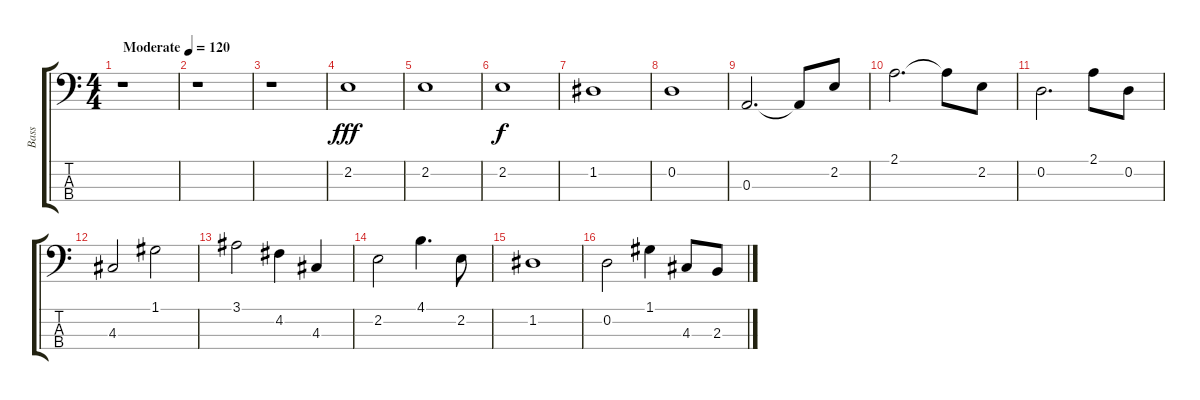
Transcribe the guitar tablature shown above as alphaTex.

\track ("Bass" "Bass") {instrument electricbassfinger}
\staff {score tabs}
\tuning (G2 D2 A1 E1) {hide}
\ts (4 4)
\tempo (120 "Moderate")
\clef f4
\ks c
r.1{dy fff instrument electricbassfinger} |
r.1 |
r.1 |
2.2.1 |
2.2.1 |
2.2.1{dy f} |
1.2.1 |
0.2.1 |
0.3.2{d} 0.3{t}.8 2.2.8 |
2.1.2{d} 2.1{t}.8 2.2.8 |
0.2.2{d} 2.1.8 0.2.8 |
4.3.2 1.1.2 |
3.1.2 4.2.4 4.3.4 |
2.2.2 4.1.4{d} 2.2.8 |
1.2.1 |
0.2.2 1.1.4 4.3.8 2.3.8
